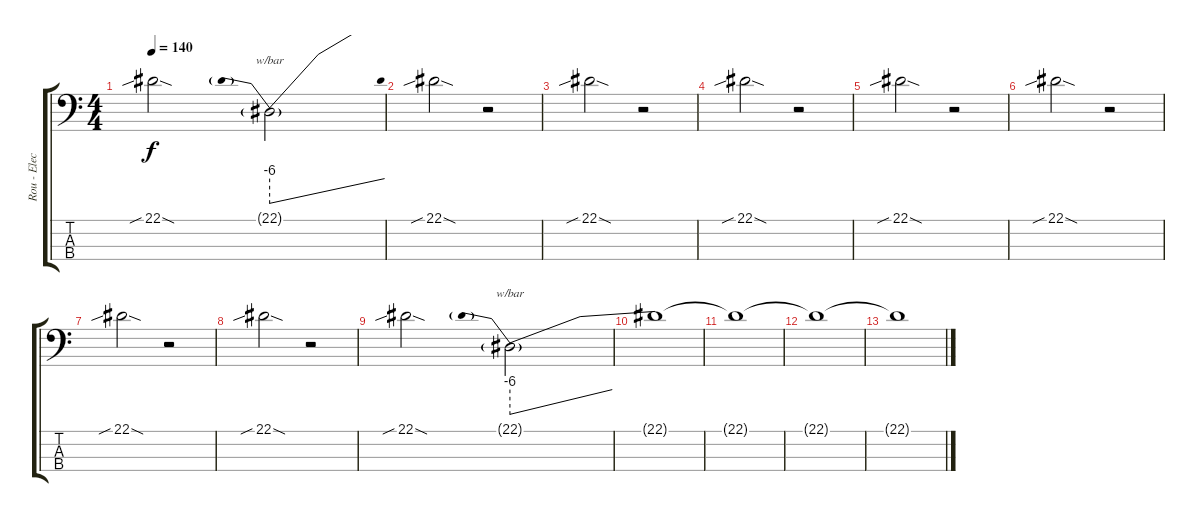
\track ("Rou - Electronics 1" "Rou - Elec") {instrument lead1square}
\staff {score tabs}
\tuning (F2 C2 G1 C1) {hide}
\ts (4 4)
\tempo 140
\clef f4
\ks c
22.1{sib sod}.2{dy f} 22.1{g}.2{tbe (predivedive default 0 -24 60 0)} |
22.1{sib sod}.2 r.2 |
22.1{sib sod}.2 r.2 |
22.1{sib sod}.2 r.2 |
22.1{sib sod}.2 r.2 |
22.1{sib sod}.2 r.2 |
22.1{sib sod}.2 r.2 |
22.1{sib sod}.2 r.2 |
22.1{sib sod}.2 22.1{g}.2{tbe (predivedive default 0 -24 60 0)} |
22.1{t}.1 |
22.1{t}.1 |
22.1{t}.1 |
22.1{t}.1
